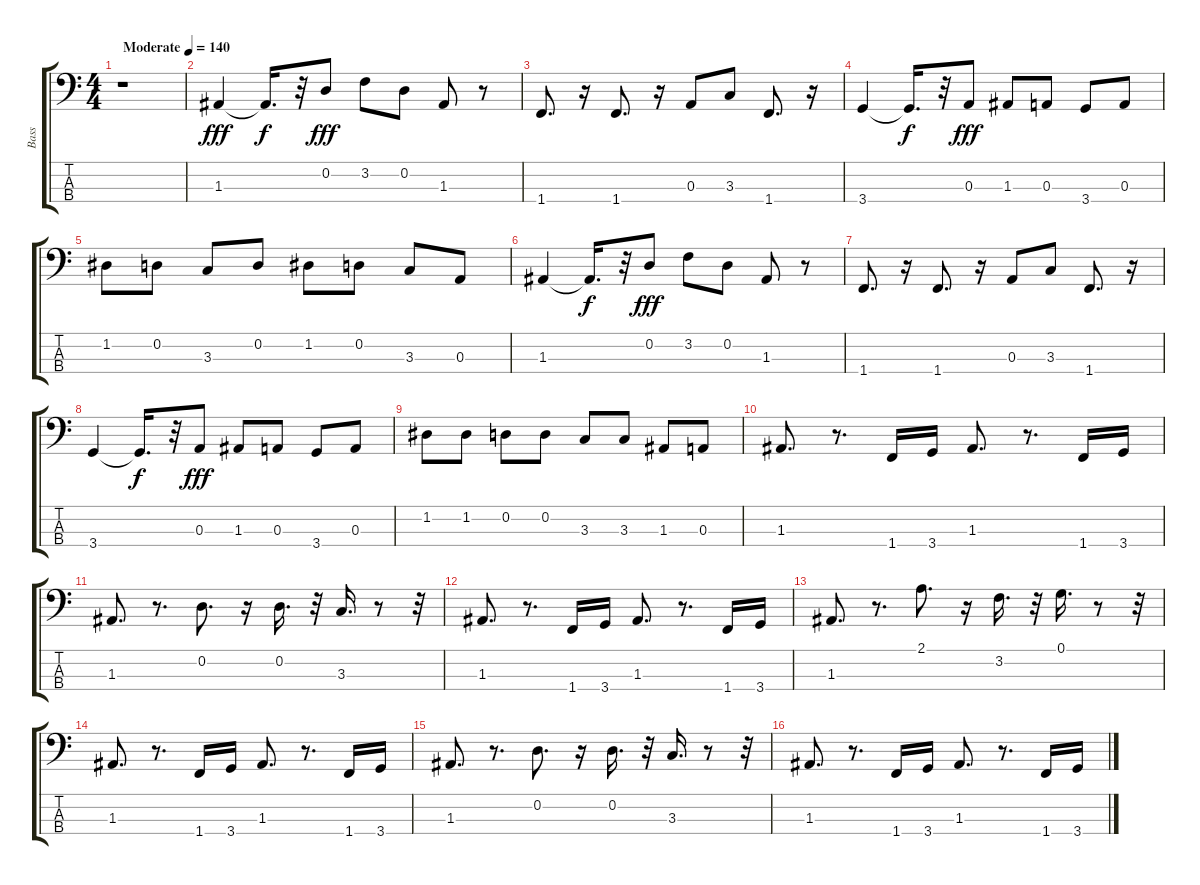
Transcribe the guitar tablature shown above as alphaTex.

\track ("Bass" "Bass") {instrument electricbassfinger}
\staff {score tabs}
\tuning (G2 D2 A1 E1) {hide}
\ts (4 4)
\tempo (140 "Moderate")
\clef f4
\ks c
r.1{dy fff instrument electricbassfinger} |
1.3.4 1.3{t}.16{d dy f} r.32 0.2.8{dy fff} 3.2.8 0.2.8 1.3.8 r.8 |
1.4.8{d} r.16 1.4.8{d} r.16 0.3.8 3.3.8 1.4.8{d} r.16 |
3.4.4 3.4{t}.16{d dy f} r.32 0.3.8{dy fff} 1.3.8 0.3.8 3.4.8 0.3.8 |
1.2.8 0.2.8 3.3.8 0.2.8 1.2.8 0.2.8 3.3.8 0.3.8 |
1.3.4 1.3{t}.16{d dy f} r.32 0.2.8{dy fff} 3.2.8 0.2.8 1.3.8 r.8 |
1.4.8{d} r.16 1.4.8{d} r.16 0.3.8 3.3.8 1.4.8{d} r.16 |
3.4.4 3.4{t}.16{d dy f} r.32 0.3.8{dy fff} 1.3.8 0.3.8 3.4.8 0.3.8 |
1.2.8 1.2.8 0.2.8 0.2.8 3.3.8 3.3.8 1.3.8 0.3.8 |
1.3.8{d} r.8{d} 1.4.16 3.4.16 1.3.8{d} r.8{d} 1.4.16 3.4.16 |
1.3.8{d} r.8{d} 0.2.8{d} r.16 0.2.16{d} r.32 3.3.16{d} r.8 r.32 |
1.3.8{d} r.8{d} 1.4.16 3.4.16 1.3.8{d} r.8{d} 1.4.16 3.4.16 |
1.3.8{d} r.8{d} 2.1.8{d} r.16 3.2.16{d} r.32 0.1.16{d} r.8 r.32 |
1.3.8{d} r.8{d} 1.4.16 3.4.16 1.3.8{d} r.8{d} 1.4.16 3.4.16 |
1.3.8{d} r.8{d} 0.2.8{d} r.16 0.2.16{d} r.32 3.3.16{d} r.8 r.32 |
1.3.8{d} r.8{d} 1.4.16 3.4.16 1.3.8{d} r.8{d} 1.4.16 3.4.16
